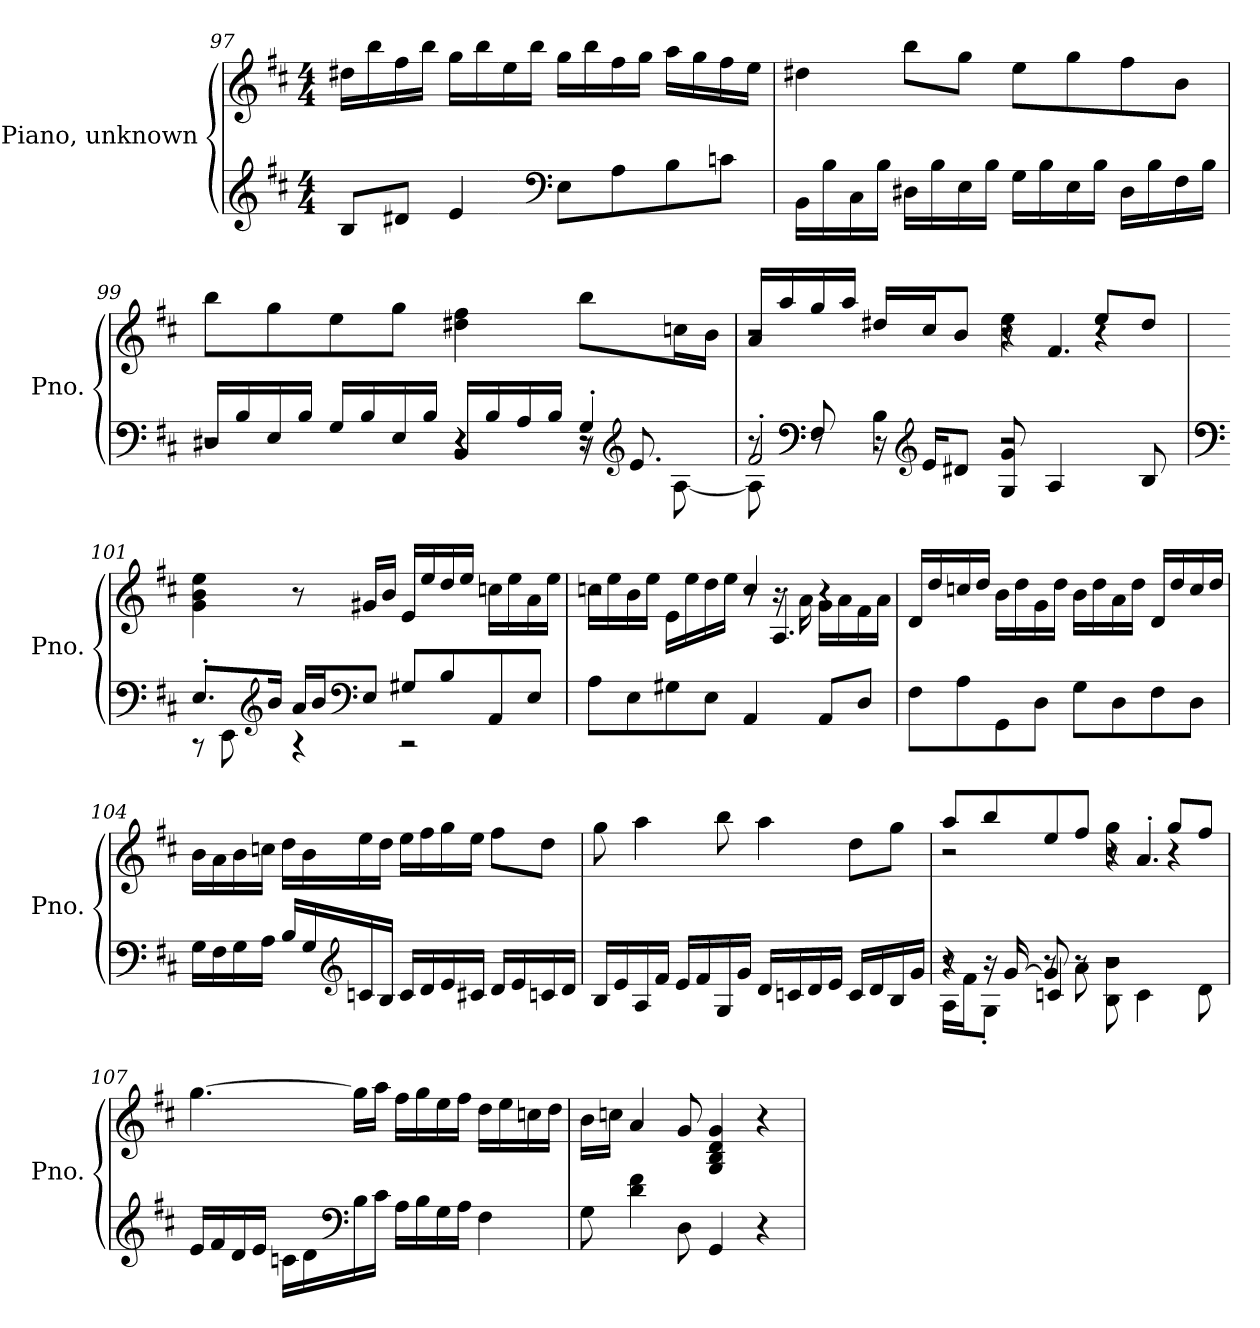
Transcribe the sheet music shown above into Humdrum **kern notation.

**kern	**kern
*part1	*part1
*staff2	*staff1
*I"Piano, unknown	*
*I'Pno.	*
*clefG2	*clefG2
*k[f#c#]	*k[f#c#]
*M4/4	*M4/4
=97	=97
8B/L	16dd#X\LL
.	16bb\
8d#X/J	16ff#\
.	16bb\JJ
4e/	16gg\LL
.	16bb\
.	16ee\
.	16bb\JJ
*clefF4	*
8E\L	16gg\LL
.	16bb\
8A\	16ff#\
.	16gg\JJ
8B\	16aa\LL
.	16gg\
8cn\J	16ff#\
.	16ee\JJ
!!LO:PB:g=z
=98	=98
16BB\LL	4dd#X\
16B\	.
16C#\	.
16B\JJ	.
16D#X\LL	8bb\L
16B\	.
16E\	8gg\J
16B\JJ	.
16G\LL	8ee\L
16B\	.
16E\	8gg\
16B\JJ	.
16D#\LL	8ff#\
16B\	.
16F#\	8b\J
16B\JJ	.
=99	=99
*^	*
*	*^	*
2r	2r	16D#X/LL	8bb\L
.	.	16B/	.
.	.	16E/	8gg\
.	.	16B/JJ	.
.	.	16G/LL	8ee\
.	.	16B/	.
.	.	16E/	8gg\J
.	.	16B/JJ	.
4r	4r	16BB/LL	4dd#X\ 4ff#\
.	.	16B/	.
.	.	16A/	.
.	.	16B/JJ	.
16r	8r	4G'/	8bb\L
*clefG2	*	*	*
8.e/	.	.	.
.	[8A\	.	16ccn\L
.	.	.	16b\JJ
!!LO:LB:g=z
=100	=100	=100	=100
*	*	*	*^
*	*	*	*	*^
2f#'/	8A\]	8r	16a/LL	2r	2r
.	.	.	16aa/	.	.
*clefF4	*	*	*	*	*
.	8r	8F#/	16gg/	.	.
.	.	.	16aa/JJ	.	.
.	4B\	16r	16dd#X/LL	.	.
*clefG2	*	*	*	*	*
.	.	16e/KL	16cc#/J	.	.
.	.	8d#X/J	8b/J	.	.
2r	2r	8G/ 8g/	4r	4ee\	8r
.	.	4A/	.	.	4.f#/
.	.	.	8ee/L	4r	.
.	.	8B/	8dd#/J	.	.
*v	*v	*v	*	*	*
*	*v	*v	*v
=101	=101
*clefF4	*
*^	*
8.E'/L	8r	4g\ 4b\ 4ee\
.	8EE\	.
*clefG2	*	*
16b/Jk	.	.
16a/LL	4r	8r
16b/J	.	.
*clefF4	*	*
8E/J	.	16g#X/LL
.	.	16b/JJ
8G#X/L	2r	16e/LL
.	.	16ee/
8B/	.	16dd/
.	.	16ee/JJ
8AA/	.	16ccn\LL
.	.	16ee\
8E/J	.	16a\
.	.	16ee\JJ
*v	*v	*
!!LO:LB:g=z
=102	=102
*	*^
*	*	*^
8A\L	2r	16ccn\LL	2r
.	.	16ee\	.
8E\	.	16b\	.
.	.	16ee\JJ	.
8G#X\	.	16e\LL	.
.	.	16ee\	.
8E\J	.	16dd\	.
.	.	16ee\JJ	.
4AA/	4cc/	8r	8r
.	.	16r	4.A'/
.	.	16a\	.
8AA/L	4r	16g\LL	.
.	.	16a\	.
8D/J	.	16f#\	.
.	.	16a\JJ	.
*	*v	*v	*v
=103	=103
8F#\L	16d/LL
.	16dd/
8A\	16ccn/
.	16dd/JJ
8GG\	16b\LL
.	16dd\
8D\J	16g\
.	16dd\JJ
8G\L	16b\LL
.	16dd\
8D\	16a\
.	16dd\JJ
8F#\	16d/LL
.	16dd/
8D\J	16cc/
.	16dd/JJ
!!LO:LB:g=z
=104	=104
16G\LL	16b\LL
16F#\	16a\
16G\	16b\
16A\JJ	16ccn\JJ
16B/LL	16dd\LL
16G/	16b\
*clefG2	*
16cn/	16ee\
16B/JJ	16dd\JJ
16c/LL	16ee\LL
16d/	16ff#\
16e/	16gg\
16c#X/JJ	16ee\JJ
16d/LL	8ff#\L
16e/	.
16cn/	8dd\J
16d/JJ	.
=105	=105
16B/LL	8gg\
16e/	.
16A/	4aa\
16f#/JJ	.
16e/LL	.
16f#/	.
16G/	8bb\
16g/JJ	.
16d/LL	4aa\
16cn/	.
16d/	.
16e/JJ	.
16c/LL	8dd\L
16d/	.
16B/	8gg\J
16g/JJ	.
!!LO:LB:g=z
=106	=106
*^	*^
*	*^	*	*^
8r	16A\LL	4r	8aa/L	2r	2r
.	16f#\J	.	.	.	.
16r	8G'\J	.	8bb/	.	.
[16g/	.	.	.	.	.
8g/]	8r	4cn/	8ee/	.	.
8r	8a\	.	8ff#/J	.	.
2r	8B\ 8b\	2r	4r	4gg\	8r
.	4c\	.	.	.	4.a'/
.	.	.	8gg/L	4r	.
.	8d\	.	8ff#/J	.	.
*v	*v	*v	*	*	*
*	*v	*v	*v
=107	=107
16e/LL	[4.gg\
16f#/	.
16d/	.
16e/JJ	.
16cn\LL	.
16d\	.
*clefF4	*
16B\	16gg\LL]
16c\JJ	16aa\JJ
16A\LL	16ff#\LL
16B\	16gg\
16G\	16ee\
16A\JJ	16ff#\JJ
4F#\	16dd\LL
.	16ee\
.	16ccn\
.	16dd\JJ
=108	=108
8G\	16b\LL
.	16ccn\JJ
4d\ 4f#\	4a/
8D\	8g/
4GG/	4G/ 4B/ 4d/ 4g/
4r	4r
=	=
*-	*-
